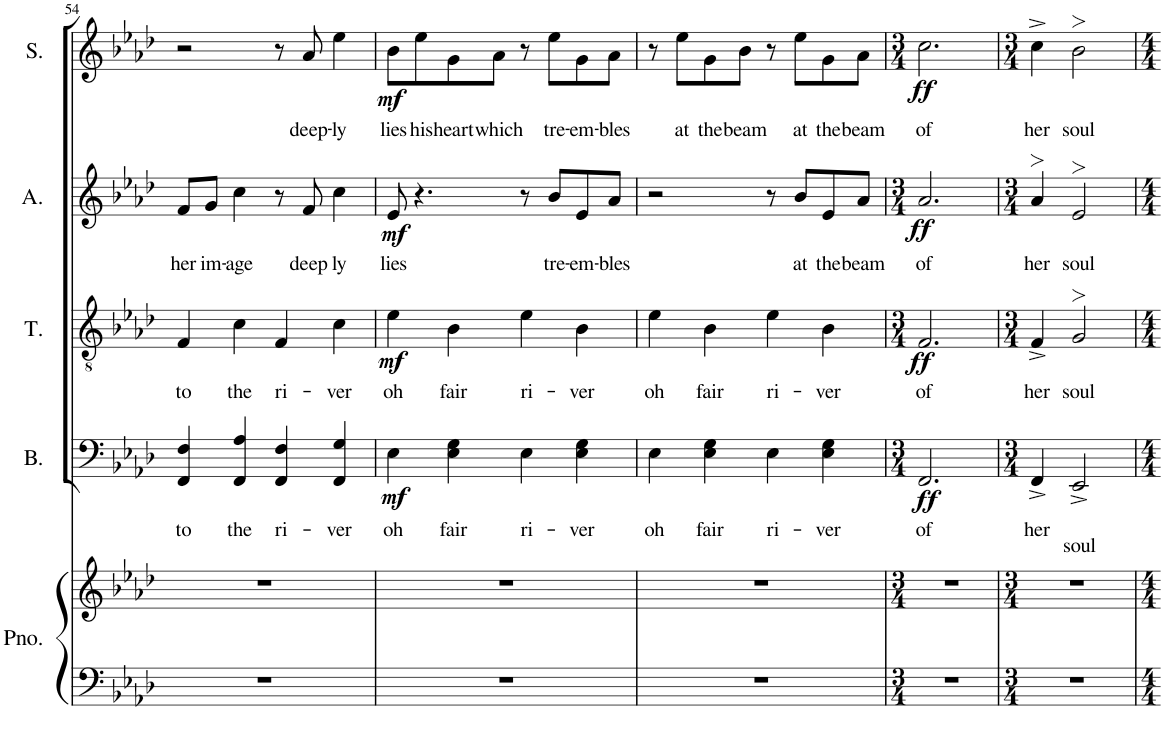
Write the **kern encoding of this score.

**kern	**kern	**kern	**text	**dynam	**kern	**text	**dynam	**kern	**text	**dynam	**kern	**text	**dynam
*part5	*part5	*part4	*part4	*part4	*part3	*part3	*part3	*part2	*part2	*part2	*part1	*part1	*part1
*staff6	*staff5	*staff4	*staff4	*staff4	*staff3	*staff3	*staff3	*staff2	*staff2	*staff2	*staff1	*staff1	*staff1
*I"Piano	*	*I"Bass	*	*	*I"Tenor	*	*	*I"Alto	*	*	*I"Soprano	*	*
*I'Pno.	*	*I'B.	*	*	*I'T.	*	*	*I'A.	*	*	*I'S.	*	*
!!LO:PB:g=z
*clefF4	*clefG2	*clefF4	*	*	*clefGv2	*	*	*clefG2	*	*	*clefG2	*	*
*k[b-e-a-d-]	*k[b-e-a-d-]	*k[b-e-a-d-]	*	*	*k[b-e-a-d-]	*	*	*k[b-e-a-d-]	*	*	*k[b-e-a-d-]	*	*
*M4/4	*M4/4	*M4/4	*	*	*M4/4	*	*	*M4/4	*	*	*M4/4	*	*
=54	=54	=54	=54	=54	=54	=54	=54	=54	=54	=54	=54	=54	=54
!	!	!	!LO:LY:b	!	!	!LO:LY:b	!	!	!LO:LY:b	!	!	!	!
1r	1r	4FF/ 4F/	to	.	4F/	to	.	8f/L	her	.	2r	.	.
!	!	!	!	!	!	!	!	!	!LO:LY:b	!	!	!	!
.	.	.	.	.	.	.	.	8g/J	im-	.	.	.	.
!	!	!	!LO:LY:b	!	!	!LO:LY:b	!	!	!LO:LY:b	!	!	!	!
.	.	4FF/ 4A-/	the	.	4c\	the	.	4cc\	-age	.	.	.	.
!	!	!	!LO:LY:b	!	!	!LO:LY:b	!	!	!	!	!	!	!
.	.	4FF/ 4F/	ri-	.	4F/	ri-	.	8r	.	.	8r	.	.
!	!	!	!	!	!	!	!	!	!LO:LY:b	!	!	!LO:LY:b	!
.	.	.	.	.	.	.	.	8f/	deep	.	8a-/	deep-	.
!	!	!	!LO:LY:b	!	!	!LO:LY:b	!	!	!LO:LY:b	!	!	!LO:LY:b	!
.	.	4FF/ 4G/	-ver	.	4c\	-ver	.	4cc\	ly	.	4ee-\	-ly	.
=55	=55	=55	=55	=55	=55	=55	=55	=55	=55	=55	=55	=55	=55
!	!	!	!LO:LY:b	!LO:DY:b	!	!LO:LY:b	!LO:DY:b	!	!LO:LY:b	!LO:DY:b	!	!LO:LY:b	!LO:DY:b
1r	1r	4E-\	oh	mf	4e-\	oh	mf	8e-/	lies	mf	8b-\L	lies	mf
!	!	!	!	!	!	!	!	!	!	!	!	!LO:LY:b	!
.	.	.	.	.	.	.	.	4.r	.	.	8ee-\	his	.
!	!	!	!LO:LY:b	!	!	!LO:LY:b	!	!	!	!	!	!LO:LY:b	!
.	.	4E-\ 4G\	fair	.	4B-\	fair	.	.	.	.	8g\	heart	.
!	!	!	!	!	!	!	!	!	!	!	!	!LO:LY:b	!
.	.	.	.	.	.	.	.	.	.	.	8a-\J	which	.
!	!	!	!LO:LY:b	!	!	!LO:LY:b	!	!	!	!	!	!	!
.	.	4E-\	ri-	.	4e-\	ri-	.	8r	.	.	8r	.	.
!	!	!	!	!	!	!	!	!	!LO:LY:b	!	!	!LO:LY:b	!
.	.	.	.	.	.	.	.	8b-/L	tre-	.	8ee-\L	tre-	.
!	!	!	!LO:LY:b	!	!	!LO:LY:b	!	!	!LO:LY:b	!	!	!LO:LY:b	!
.	.	4E-\ 4G\	-ver	.	4B-\	-ver	.	8e-/	-em-	.	8g\	-em-	.
!	!	!	!	!	!	!	!	!	!LO:LY:b	!	!	!LO:LY:b	!
.	.	.	.	.	.	.	.	8a-/J	-bles	.	8a-\J	-bles	.
=56	=56	=56	=56	=56	=56	=56	=56	=56	=56	=56	=56	=56	=56
!	!	!	!LO:LY:b	!	!	!LO:LY:b	!	!	!	!	!	!	!
1r	1r	4E-\	oh	.	4e-\	oh	.	2r	.	.	8r	.	.
!	!	!	!	!	!	!	!	!	!	!	!	!LO:LY:b	!
.	.	.	.	.	.	.	.	.	.	.	8ee-\L	at	.
!	!	!	!LO:LY:b	!	!	!LO:LY:b	!	!	!	!	!	!LO:LY:b	!
.	.	4E-\ 4G\	fair	.	4B-\	fair	.	.	.	.	8g\	the	.
!	!	!	!	!	!	!	!	!	!	!	!	!LO:LY:b	!
.	.	.	.	.	.	.	.	.	.	.	8b-\J	beam	.
!	!	!	!LO:LY:b	!	!	!LO:LY:b	!	!	!	!	!	!	!
.	.	4E-\	ri-	.	4e-\	ri-	.	8r	.	.	8r	.	.
!	!	!	!	!	!	!	!	!	!LO:LY:b	!	!	!LO:LY:b	!
.	.	.	.	.	.	.	.	8b-/L	at	.	8ee-\L	at	.
!	!	!	!LO:LY:b	!	!	!LO:LY:b	!	!	!LO:LY:b	!	!	!LO:LY:b	!
.	.	4E-\ 4G\	-ver	.	4B-\	-ver	.	8e-/	the	.	8g\	the	.
!	!	!	!	!	!	!	!	!	!LO:LY:b	!	!	!LO:LY:b	!
.	.	.	.	.	.	.	.	8a-/J	beam	.	8a-\J	beam	.
=57	=57	=57	=57	=57	=57	=57	=57	=57	=57	=57	=57	=57	=57
*M3/4	*M3/4	*M3/4	*	*	*M3/4	*	*	*M3/4	*	*	*M3/4	*	*
!	!	!	!LO:LY:b	!LO:DY:b	!	!LO:LY:b	!LO:DY:b	!	!LO:LY:b	!LO:DY:b	!	!LO:LY:b	!LO:DY:b
2.r	2.r	2.FF/	of	ff	2.F/	of	ff	2.a-/	of	ff	2.cc\	of	ff
=58	=58	=58	=58	=58	=58	=58	=58	=58	=58	=58	=58	=58	=58
*M3/4	*M3/4	*M3/4	*	*	*M3/4	*	*	*M3/4	*	*	*M3/4	*	*
!	!	!	!LO:LY:b	!	!	!LO:LY:b	!	!	!LO:LY:b	!	!	!LO:LY:b	!
2.r	2.r	4FF^/	her	.	4F^/	her	.	4a->/	her	.	4cc^\	her	.
!	!	!	!LO:LY:b	!	!	!LO:LY:b	!	!	!LO:LY:b	!	!	!LO:LY:b	!
.	.	2EE-^/	soul	.	2G>/	soul	.	2e->/	soul	.	2b->\	soul	.
=	=	=	=	=	=	=	=	=	=	=	=	=	=
*-	*-	*-	*-	*-	*-	*-	*-	*-	*-	*-	*-	*-	*-
